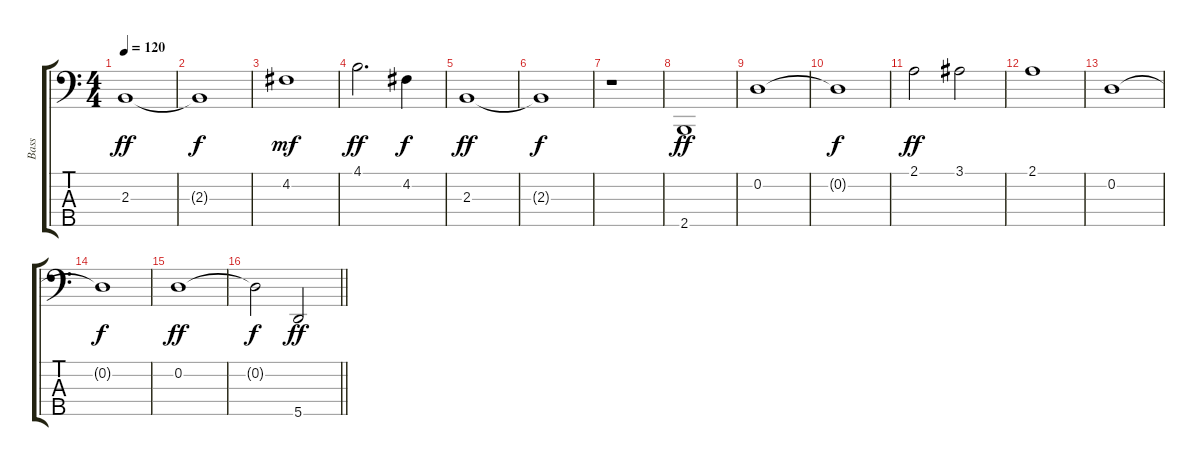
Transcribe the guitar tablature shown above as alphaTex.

\track ("Bass" "Bass") {instrument electricbasspick}
\staff {score tabs}
\tuning (G2 D2 A1 E1 A0) {hide}
\ts (4 4)
\tempo 120
\clef f4
\ks c
2.3.1{dy ff} |
2.3{t}.1{dy f} |
4.2.1{dy mf} |
4.1.2{d dy ff} 4.2.4{dy f} |
2.3.1{dy ff} |
2.3{t}.1{dy f} |
r.1 |
2.5.1{dy ff} |
0.2.1 |
0.2{t}.1{dy f} |
2.1.2{dy ff} 3.1.2 |
2.1.1 |
0.2.1 |
0.2{t}.1{dy f} |
0.2.1{dy ff} |
\barLineRight lightlight
0.2{t}.2{dy f} 5.5.2{dy ff}
